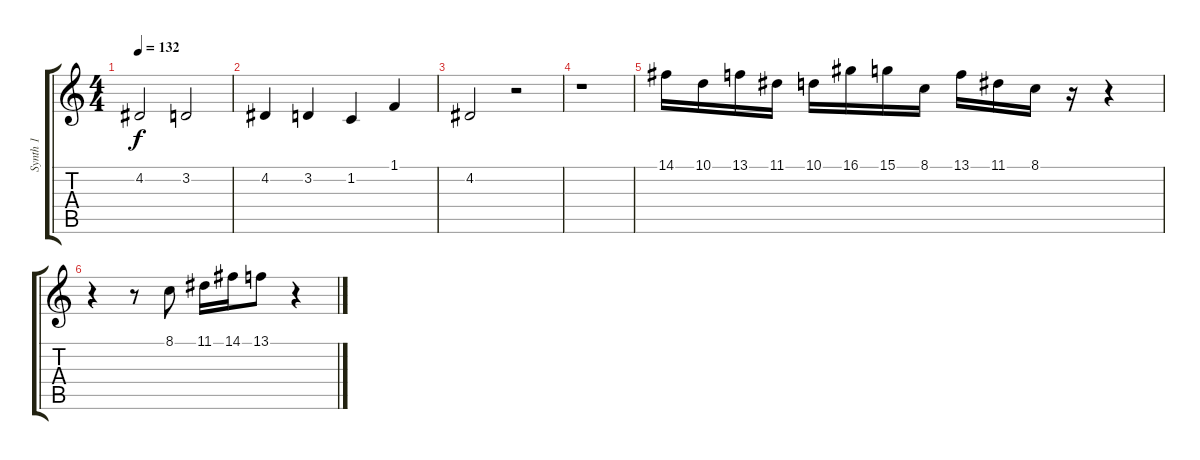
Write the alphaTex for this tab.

\track ("Synth 1" "Synth 1") {instrument electricpiano1}
\staff {score tabs}
\tuning (E4 B3 G3 D3 A2 E2) {hide}
\ts (4 4)
\tempo 132
\clef g2
\ks c
4.2.2{dy f} 3.2.2 |
4.2.4 3.2.4 1.2.4 1.1.4 |
4.2.2 r.2 |
r.1 |
14.1.16 10.1.16 13.1.16 11.1.16 10.1.16 16.1.16 15.1.16 8.1.16 13.1.16 11.1.16 8.1.16 r.16 r.4 |
r.4 r.8 8.1.8 11.1.16 14.1.16 13.1.8 r.4
